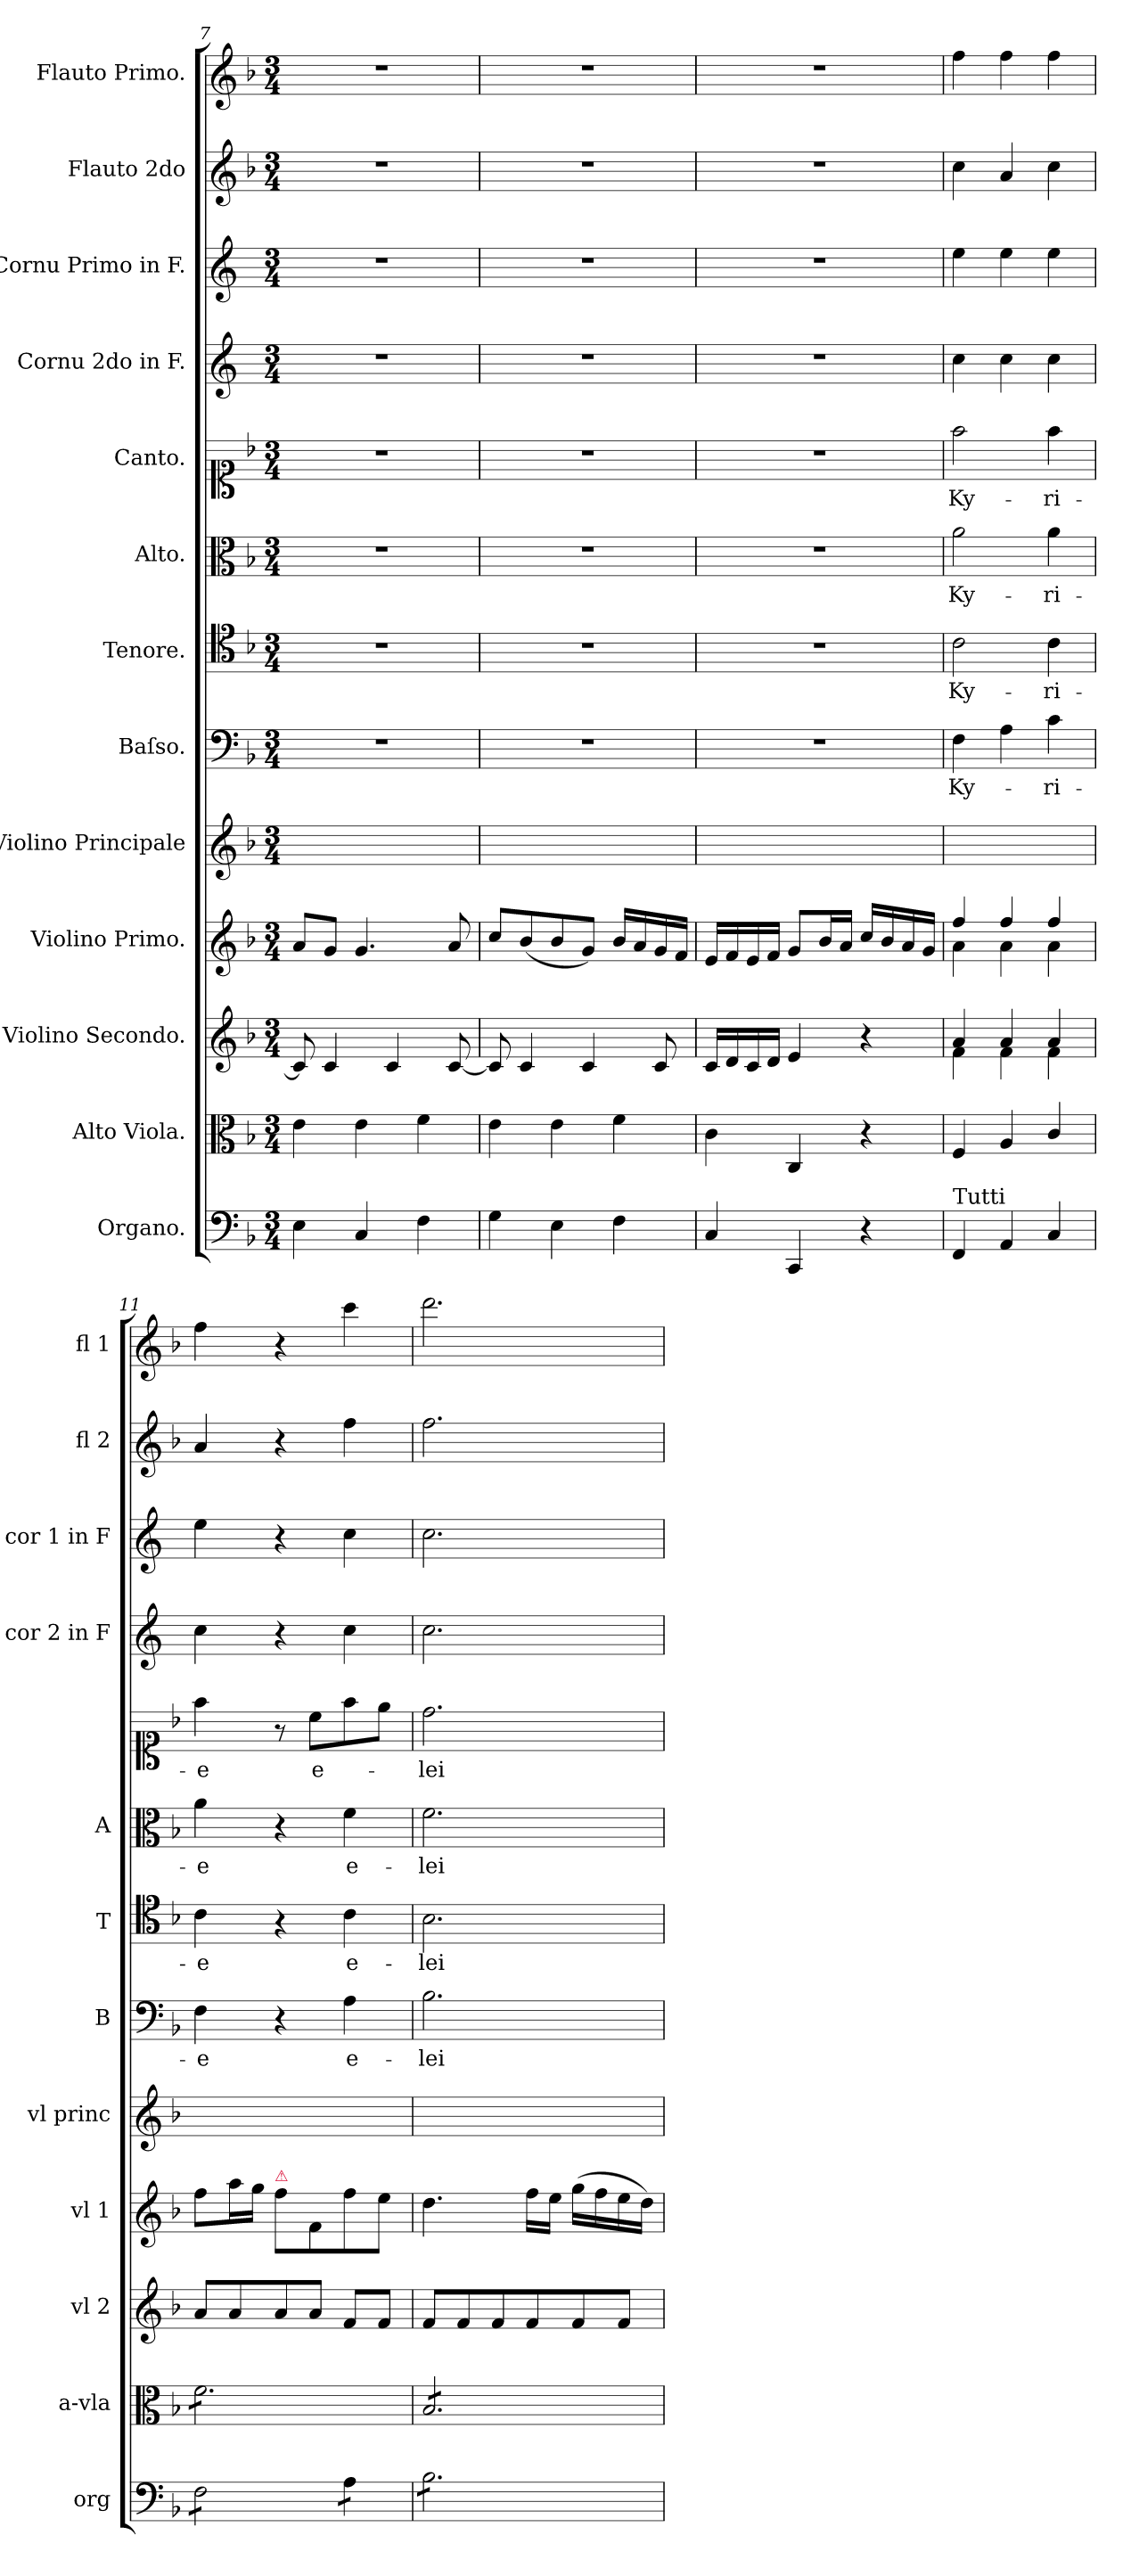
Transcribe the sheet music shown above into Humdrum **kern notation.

**kern	**kern	**dynam	**kern	**dynam	**kern	**kern	**kern	**text	**kern	**text	**kern	**text	**kern	**text	**kern	**kern	**kern	**kern
*part13	*part12	*part12	*part11	*part11	*part10	*part9	*part8	*part8	*part7	*part7	*part6	*part6	*part5	*part5	*part4	*part3	*part2	*part1
*staff13	*staff12	*staff12	*staff11	*staff11	*staff10	*staff9	*staff8	*staff8	*staff7	*staff7	*staff6	*staff6	*staff5	*staff5	*staff4	*staff3	*staff2	*staff1
*I"Organo.	*I"Alto Viola.	*	*I"Violino Secondo.	*	*I"Violino Primo.	*I"Violino Principale	*I"Baſso.	*	*I"Tenore.	*	*I"Alto.	*	*I"Canto.	*	*I"Cornu 2do in F.	*I"Cornu Primo in F.	*I"Flauto 2do	*I"Flauto Primo.
*I'org	*I'a-vla	*	*I'vl 2	*	*I'vl 1	*I'vl princ	*I'B	*	*I'T	*	*I'A	*	*	*	*I'cor 2 in F	*I'cor 1 in F	*I'fl 2	*I'fl 1
*clefF4	*clefC3	*	*clefG2	*	*clefG2	*clefG2	*clefF4	*	*clefC4	*	*clefC3	*	*clefC1	*	*clefG2	*clefG2	*clefG2	*clefG2
*	*	*	*	*	*	*	*	*	*	*	*	*	*	*	*ITrd4c7	*ITrd4c7	*	*
*k[b-]	*k[b-]	*	*k[b-]	*	*k[b-]	*k[b-]	*k[b-]	*	*k[b-]	*	*k[b-]	*	*k[b-]	*	*k[b-]	*k[b-]	*k[b-]	*k[b-]
*F:	*F:	*	*F:	*	*F:	*F:	*F:	*	*F:	*	*F:	*	*F:	*	*F:	*F:	*F:	*F:
*M3/4	*M3/4	*	*M3/4	*	*M3/4	*M3/4	*M3/4	*	*M3/4	*	*M3/4	*	*M3/4	*	*M3/4	*M3/4	*M3/4	*M3/4
=7	=7	=7	=7	=7	=7	=7	=7	=7	=7	=7	=7	=7	=7	=7	=7	=7	=7	=7
4E\	4e\	.	8c/]	.	8a/L	2.ryy	2.r	.	2.r	.	2.r	.	2.r	.	2.r	2.r	2.r	2.r
.	.	.	4c/	.	8g/J	.	.	.	.	.	.	.	.	.	.	.	.	.
4C/	4e\	.	.	.	4.g/	.	.	.	.	.	.	.	.	.	.	.	.	.
.	.	.	4c/	.	.	.	.	.	.	.	.	.	.	.	.	.	.	.
4F\	4f\	.	.	.	.	.	.	.	.	.	.	.	.	.	.	.	.	.
.	.	.	[8c/	.	8a/	.	.	.	.	.	.	.	.	.	.	.	.	.
=8	=8	=8	=8	=8	=8	=8	=8	=8	=8	=8	=8	=8	=8	=8	=8	=8	=8	=8
4G\	4e\	.	8c/]	.	8cc/L	2.ryy	2.r	.	2.r	.	2.r	.	2.r	.	2.r	2.r	2.r	2.r
.	.	.	4c/	.	(<8b-/	.	.	.	.	.	.	.	.	.	.	.	.	.
4E\	4e\	.	.	.	8b-/	.	.	.	.	.	.	.	.	.	.	.	.	.
.	.	.	4c/	.	8g/J)	.	.	.	.	.	.	.	.	.	.	.	.	.
4F\	4f\	.	.	.	16b-/LL	.	.	.	.	.	.	.	.	.	.	.	.	.
.	.	.	.	.	16a/	.	.	.	.	.	.	.	.	.	.	.	.	.
.	.	.	8c/	.	16g/	.	.	.	.	.	.	.	.	.	.	.	.	.
.	.	.	.	.	16f/JJ	.	.	.	.	.	.	.	.	.	.	.	.	.
=9	=9	=9	=9	=9	=9	=9	=9	=9	=9	=9	=9	=9	=9	=9	=9	=9	=9	=9
4C/	4c\	.	16c/LL	.	16e/LL	2.ryy	2.r	.	2.r	.	2.r	.	2.r	.	2.r	2.r	2.r	2.r
.	.	.	16d/	.	16f/	.	.	.	.	.	.	.	.	.	.	.	.	.
.	.	.	16c/	.	16e/	.	.	.	.	.	.	.	.	.	.	.	.	.
.	.	.	16d/JJ	.	16f/JJ	.	.	.	.	.	.	.	.	.	.	.	.	.
4CC/	4C/	.	4e/	.	8g/L	.	.	.	.	.	.	.	.	.	.	.	.	.
.	.	.	.	.	16b-/L	.	.	.	.	.	.	.	.	.	.	.	.	.
.	.	.	.	.	16a/JJ	.	.	.	.	.	.	.	.	.	.	.	.	.
4r	4r	.	4r	.	16cc/LL	.	.	.	.	.	.	.	.	.	.	.	.	.
.	.	.	.	.	16b-/	.	.	.	.	.	.	.	.	.	.	.	.	.
.	.	.	.	.	16a/	.	.	.	.	.	.	.	.	.	.	.	.	.
.	.	.	.	.	16g/JJ	.	.	.	.	.	.	.	.	.	.	.	.	.
=10	=10	=10	=10	=10	=10	=10	=10	=10	=10	=10	=10	=10	=10	=10	=10	=10	=10	=10
*	*	*	*^	*	*^	*	*	*	*	*	*	*	*	*	*	*	*	*
!LO:TX:a:t=Tutti	!	!	!	!	!	!	!	!	!	!	!	!	!	!	!	!	!	!	!	!
!	!	!LO:DY:a	!	!	!LO:DY:a	!	!	!	!	!	!	!	!	!	!	!	!	!	!	!
4FF/	4F/	for.	4a/	4f\	for.	4ff/	4a\	2.ryy	4F\	Ky-	2c\	Ky-	2a\	Ky-	2ff\	Ky-	4f\	4a\	4cc\	4ff\
4AA/	4A/	.	4a/	4f\	.	4ff/	4a\	.	4A\	.	.	.	.	.	.	.	4f\	4a\	4a/	4ff\
4C/	4c/	.	4a/	4f\	.	4ff/	4a\	.	4c\	-ri-	4c\	-ri-	4a\	-ri-	4ff\	-ri-	4f\	4a\	4cc\	4ff\
*	*	*	*v	*v	*	*	*	*	*	*	*	*	*	*	*	*	*	*	*	*
*	*	*	*	*	*v	*v	*	*	*	*	*	*	*	*	*	*	*	*	*
=11	=11	=11	=11	=11	=11	=11	=11	=11	=11	=11	=11	=11	=11	=11	=11	=11	=11	=11
*tremolo	*	*	*	*	*	*	*	*	*	*	*	*	*	*	*	*	*	*
*	*tremolo	*	*	*	*	*	*	*	*	*	*	*	*	*	*	*	*	*
8F\L	8f\L	.	8a/L	.	8ff\L	2.ryy	4F\	-e	4c\	-e	4a\	-e	4ff\	-e	4f\	4a\	4a/	4ff\
8F\	8f\	.	8a/	.	16aa\L	.	.	.	.	.	.	.	.	.	.	.	.	.
.	.	.	.	.	16gg\JJ	.	.	.	.	.	.	.	.	.	.	.	.	.
!	!	!	!	!	!LO:TX:a:color=crimson:t=⚠	!	!	!	!	!	!	!	!	!	!	!	!	!
8F\	8f\	.	8a/	.	8ff\L	.	4r	.	4r	.	4r	.	8r	.	4r	4r	4r	4r
8F\J	8f\	.	8a/J	.	8f\	.	.	.	.	.	.	.	8cc\L	e-	.	.	.	.
8A\L	8f\	.	8f/L	.	8ff\	.	4A\	e-	4c\	e-	4f\	e-	8ff\	.	4f\	4f\	4ff\	4ccc\
8A\J	8f\J	.	8f/J	.	8ee\J	.	.	.	.	.	.	.	8ee\J	.	.	.	.	.
=12	=12	=12	=12	=12	=12	=12	=12	=12	=12	=12	=12	=12	=12	=12	=12	=12	=12	=12
8B-\L	8B-/L	.	8f/L	.	4.dd\	2.ryy	2.B-\	-lei-	2.B-\	-lei-	2.f\	-lei-	2.dd\	-lei-	2.f\	2.f\	2.ff\	2.ddd\
8B-\	8B-/	.	8f/	.	.	.	.	.	.	.	.	.	.	.	.	.	.	.
8B-\	8B-/	.	8f/	.	.	.	.	.	.	.	.	.	.	.	.	.	.	.
8B-\	8B-/	.	8f/	.	16ff\LL	.	.	.	.	.	.	.	.	.	.	.	.	.
.	.	.	.	.	16ee\JJ	.	.	.	.	.	.	.	.	.	.	.	.	.
8B-\	8B-/	.	8f/	.	(16gg\LL	.	.	.	.	.	.	.	.	.	.	.	.	.
.	.	.	.	.	16ff\	.	.	.	.	.	.	.	.	.	.	.	.	.
8B-\J	8B-/J	.	8f/J	.	16ee\	.	.	.	.	.	.	.	.	.	.	.	.	.
*	*Xtremolo	*	*	*	*	*	*	*	*	*	*	*	*	*	*	*	*	*
*Xtremolo	*	*	*	*	*	*	*	*	*	*	*	*	*	*	*	*	*	*
.	.	.	.	.	16dd\JJ)	.	.	.	.	.	.	.	.	.	.	.	.	.
=	=	=	=	=	=	=	=	=	=	=	=	=	=	=	=	=	=	=
*-	*-	*-	*-	*-	*-	*-	*-	*-	*-	*-	*-	*-	*-	*-	*-	*-	*-	*-
